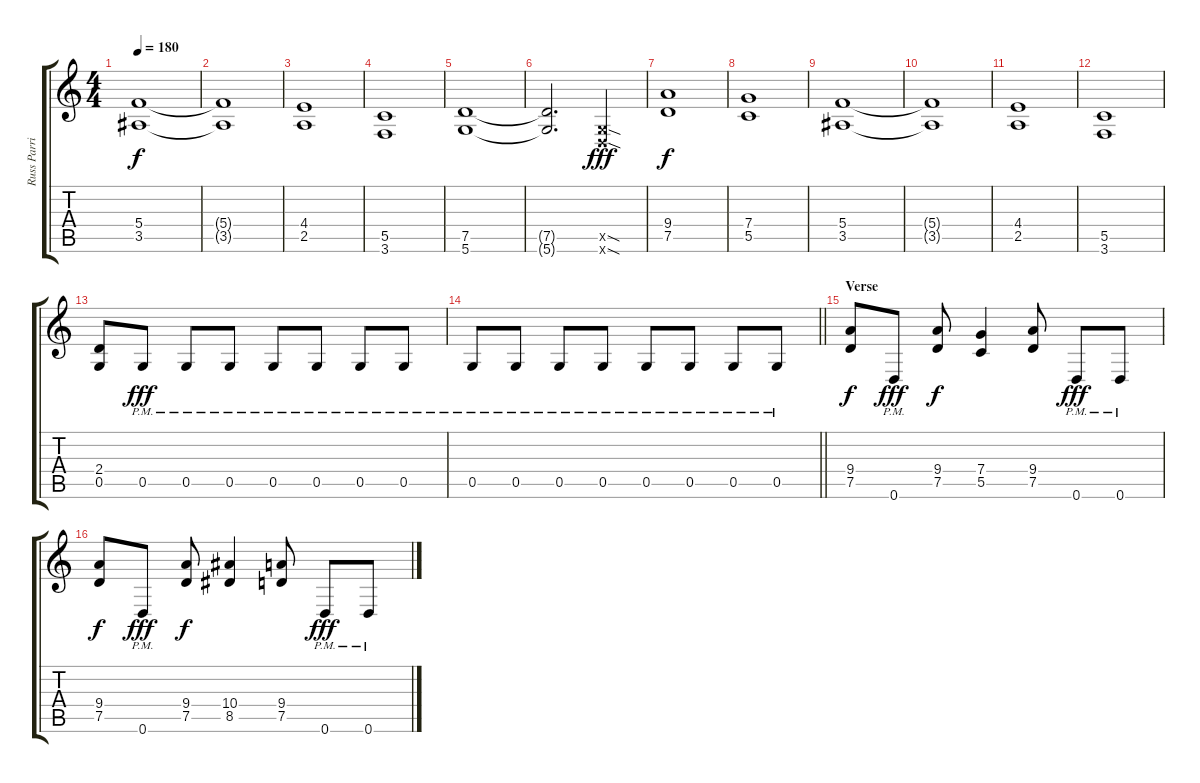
\track ("Russ Parrish" "Russ Parri") {instrument distortionguitar}
\staff {score tabs}
\tuning (D4 A3 F3 C3 G2 D2) {hide}
\ts (4 4)
\tempo 180
\clef g2
\ks c
(5.4 3.5).1{dy f} |
(5.4{t} 3.5{t}).1 |
(4.4 2.5).1 |
(5.5 3.6).1 |
(7.5 5.6).1 |
(7.5{t} 5.6{t}).2{d} (0.5{sod x} 0.6{sod x}).4{dy fff} |
(9.4 7.5).1{dy f} |
(7.4 5.5).1 |
(5.4 3.5).1 |
(5.4{t} 3.5{t}).1 |
(4.4 2.5).1 |
(5.5 3.6).1 |
(2.4 0.5).8 0.5{pm}.8{dy fff} 0.5{pm}.8 0.5{pm}.8 0.5{pm}.8 0.5{pm}.8 0.5{pm}.8 0.5{pm}.8 |
\barLineRight lightlight
0.5{pm}.8 0.5{pm}.8 0.5{pm}.8 0.5{pm}.8 0.5{pm}.8 0.5{pm}.8 0.5{pm}.8 0.5{pm}.8 |
\section ("" "Verse")
(9.4 7.5).8{dy f} 0.6{pm}.8{dy fff} (9.4 7.5).8{dy f} (7.4 5.5).4 (9.4 7.5).8 0.6{pm}.8{dy fff} 0.6{pm}.8 |
(9.4 7.5).8{dy f} 0.6{pm}.8{dy fff} (9.4 7.5).8{dy f} (10.4 8.5).4 (9.4 7.5).8 0.6{pm}.8{dy fff} 0.6{pm}.8
